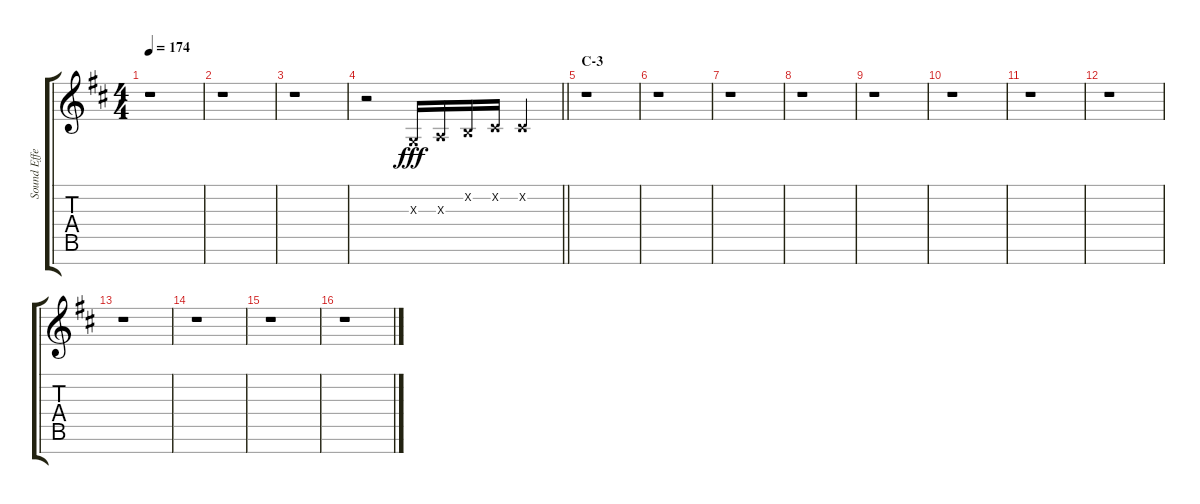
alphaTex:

\track ("Sound Effect I" "Sound Effe") {instrument lead2sawtooth}
\staff {score tabs}
\tuning (E4 B3 G3 D3 A2 E2 B1) {hide}
\ts (4 4)
\tempo 174
\clef g2
\ks bminor
r.1{dy fff} |
r.1 |
r.1 |
\barLineRight lightlight
r.2 0.3{x}.16 2.3{x}.16 0.2{x}.16 2.2{x}.16 2.2{x}.4 |
\section ("" "C-3")
r.1 |
r.1 |
r.1 |
r.1 |
r.1 |
r.1 |
r.1 |
r.1 |
r.1 |
r.1 |
r.1 |
r.1
